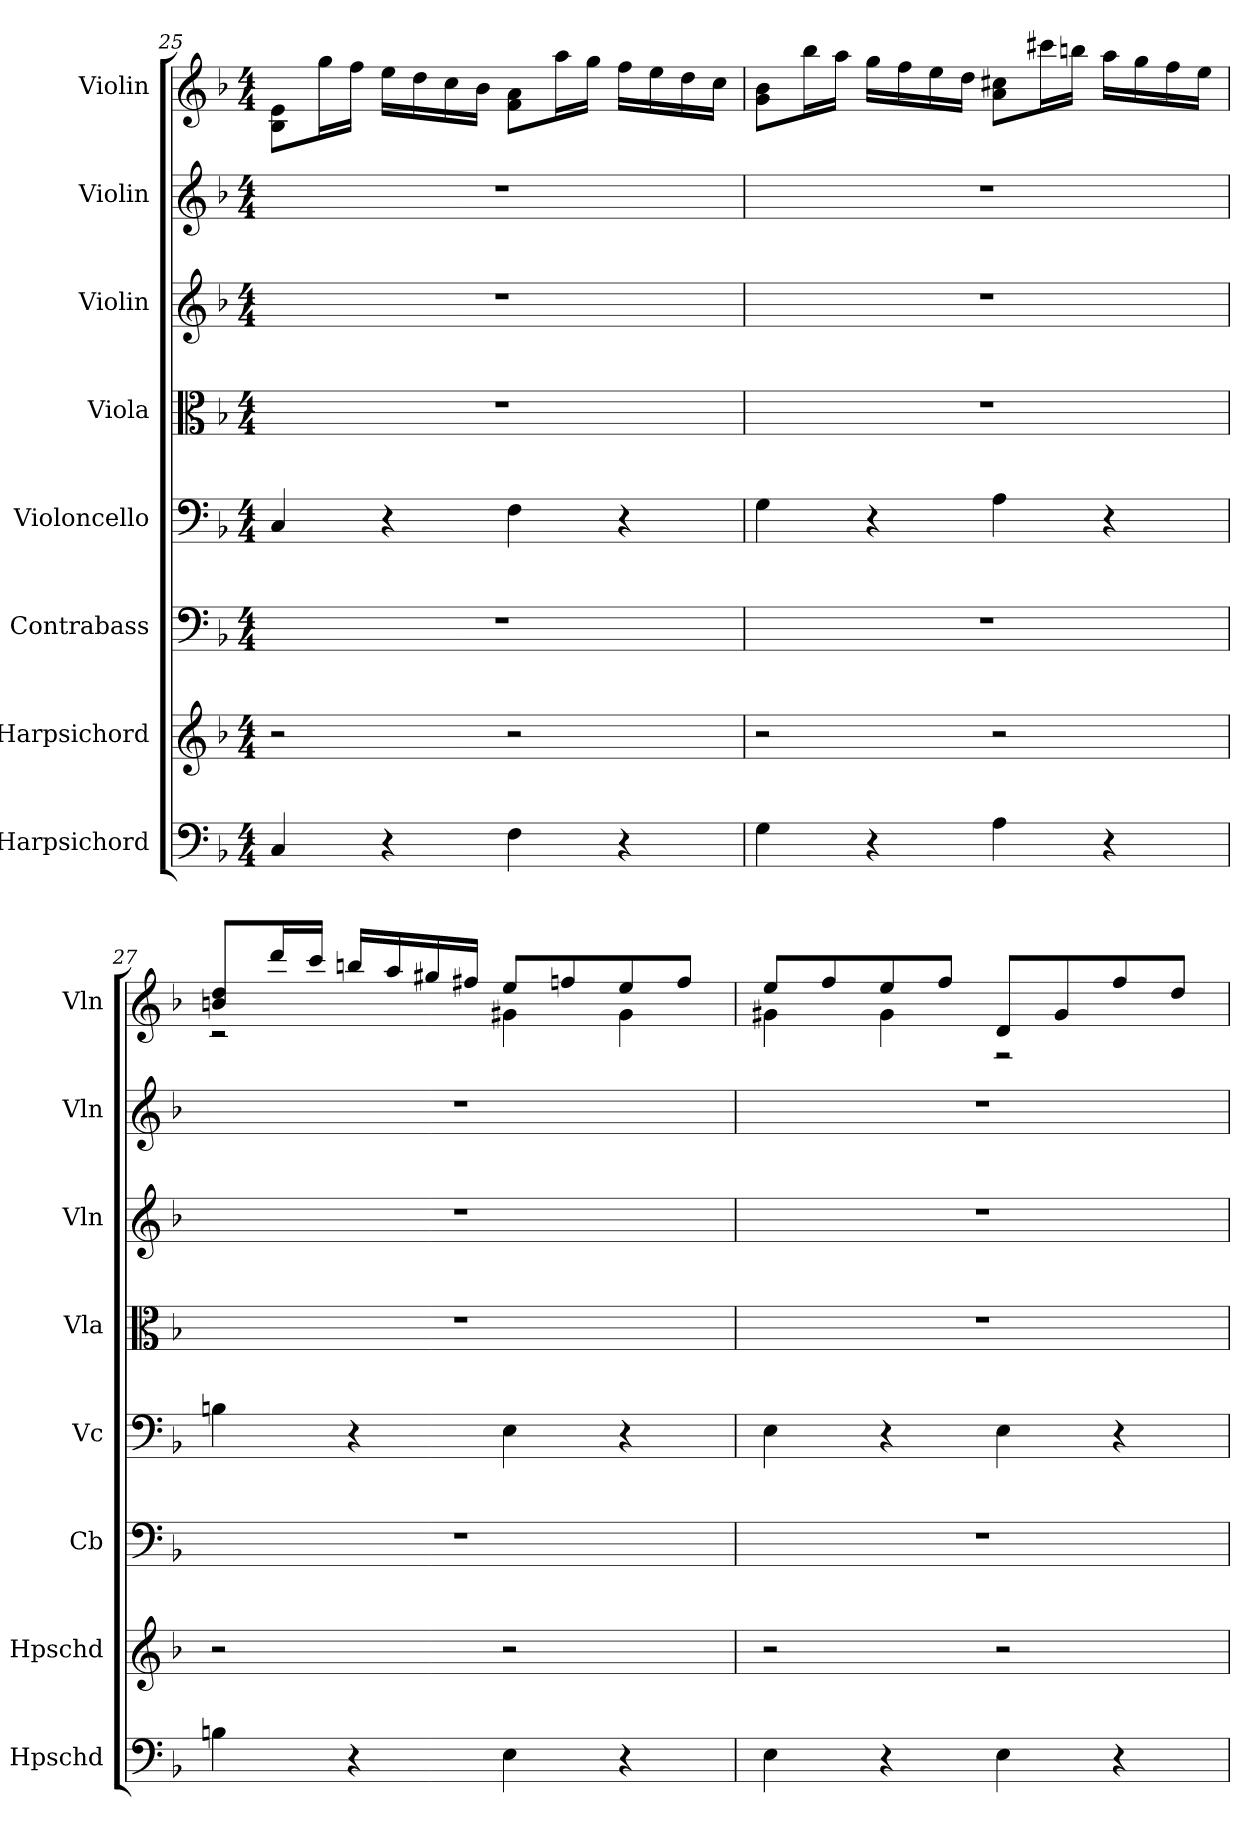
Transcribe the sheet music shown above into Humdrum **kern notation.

**kern	**kern	**kern	**kern	**kern	**kern	**kern	**kern
*part8	*part7	*part6	*part5	*part4	*part3	*part2	*part1
*staff8	*staff7	*staff6	*staff5	*staff4	*staff3	*staff2	*staff1
*I"Harpsichord	*I"Harpsichord	*I"Contrabass	*I"Violoncello	*I"Viola	*I"Violin	*I"Violin	*I"Violin
*I'Hpschd	*I'Hpschd	*I'Cb	*I'Vc	*I'Vla	*I'Vln	*I'Vln	*I'Vln
*clefF4	*clefG2	*clefF4	*clefF4	*clefC3	*clefG2	*clefG2	*clefG2
*k[b-]	*k[b-]	*k[b-]	*k[b-]	*k[b-]	*k[b-]	*k[b-]	*k[b-]
*M4/4	*M4/4	*M4/4	*M4/4	*M4/4	*M4/4	*M4/4	*M4/4
=25	=25	=25	=25	=25	=25	=25	=25
4C/	2r	1r	4C/	1r	1r	1r	8B-\ 8e\L
.	.	.	.	.	.	.	16gg\L
.	.	.	.	.	.	.	16ff\JJ
4r	.	.	4r	.	.	.	16ee\LL
.	.	.	.	.	.	.	16dd\
.	.	.	.	.	.	.	16cc\
.	.	.	.	.	.	.	16b-\JJ
4F\	2r	.	4F\	.	.	.	8f\ 8a\L
.	.	.	.	.	.	.	16aa\L
.	.	.	.	.	.	.	16gg\JJ
4r	.	.	4r	.	.	.	16ff\LL
.	.	.	.	.	.	.	16ee\
.	.	.	.	.	.	.	16dd\
.	.	.	.	.	.	.	16cc\JJ
=26	=26	=26	=26	=26	=26	=26	=26
4G\	2r	1r	4G\	1r	1r	1r	8g\ 8b-\L
.	.	.	.	.	.	.	16bb-\L
.	.	.	.	.	.	.	16aa\JJ
4r	.	.	4r	.	.	.	16gg\LL
.	.	.	.	.	.	.	16ff\
.	.	.	.	.	.	.	16ee\
.	.	.	.	.	.	.	16dd\JJ
4A\	2r	.	4A\	.	.	.	8a\ 8cc#X\L
.	.	.	.	.	.	.	16ccc#X\L
.	.	.	.	.	.	.	16bbn\JJ
4r	.	.	4r	.	.	.	16aa\LL
.	.	.	.	.	.	.	16gg\
.	.	.	.	.	.	.	16ff\
.	.	.	.	.	.	.	16ee\JJ
=27	=27	=27	=27	=27	=27	=27	=27
*	*	*	*	*	*	*	*^
4Bn\	2r	1r	4Bn\	1r	1r	1r	8bn/ 8dd/L	2r
.	.	.	.	.	.	.	16ddd/L	.
.	.	.	.	.	.	.	16ccc/JJ	.
4r	.	.	4r	.	.	.	16bbn/LL	.
.	.	.	.	.	.	.	16aa/	.
.	.	.	.	.	.	.	16gg#X/	.
.	.	.	.	.	.	.	16ff#X/JJ	.
4E\	2r	.	4E\	.	.	.	8ee/L	4g#X\
.	.	.	.	.	.	.	8ffn/	.
4r	.	.	4r	.	.	.	8ee/	4g#\
.	.	.	.	.	.	.	8ff/J	.
=28	=28	=28	=28	=28	=28	=28	=28	=28
4E\	2r	1r	4E\	1r	1r	1r	8ee/L	4g#X\
.	.	.	.	.	.	.	8ff/	.
4r	.	.	4r	.	.	.	8ee/	4g#\
.	.	.	.	.	.	.	8ff/J	.
4E\	2r	.	4E\	.	.	.	8d/L	2r
.	.	.	.	.	.	.	8g#/	.
4r	.	.	4r	.	.	.	8ff/	.
.	.	.	.	.	.	.	8dd/J	.
*	*	*	*	*	*	*	*v	*v
=	=	=	=	=	=	=	=
*-	*-	*-	*-	*-	*-	*-	*-
